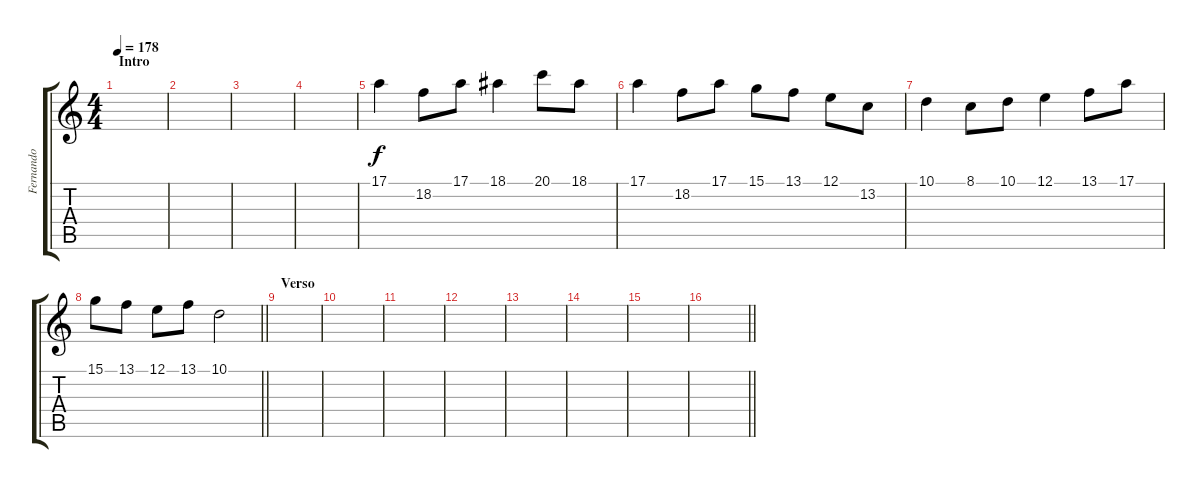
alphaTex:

\track ("Fernando" "Fernando") {instrument piccolo}
\staff {score tabs}
\tuning (E4 B3 G3 D3 A2 E2) {hide}
\ts (4 4)
\section ("" "Intro")
\tempo 178
\clef g2
\ks c
|
|
|
|
17.1.4 18.2.8 17.1.8 18.1.4 20.1.8 18.1.8 |
17.1.4 18.2.8 17.1.8 15.1.8 13.1.8 12.1.8 13.2.8 |
10.1.4 8.1.8 10.1.8 12.1.4 13.1.8 17.1.8 |
\barLineRight lightlight
15.1.8 13.1.8 12.1.8 13.1.8 10.1.2 |
\section ("" "Verso")
|
|
|
|
|
|
|
\barLineRight lightlight
